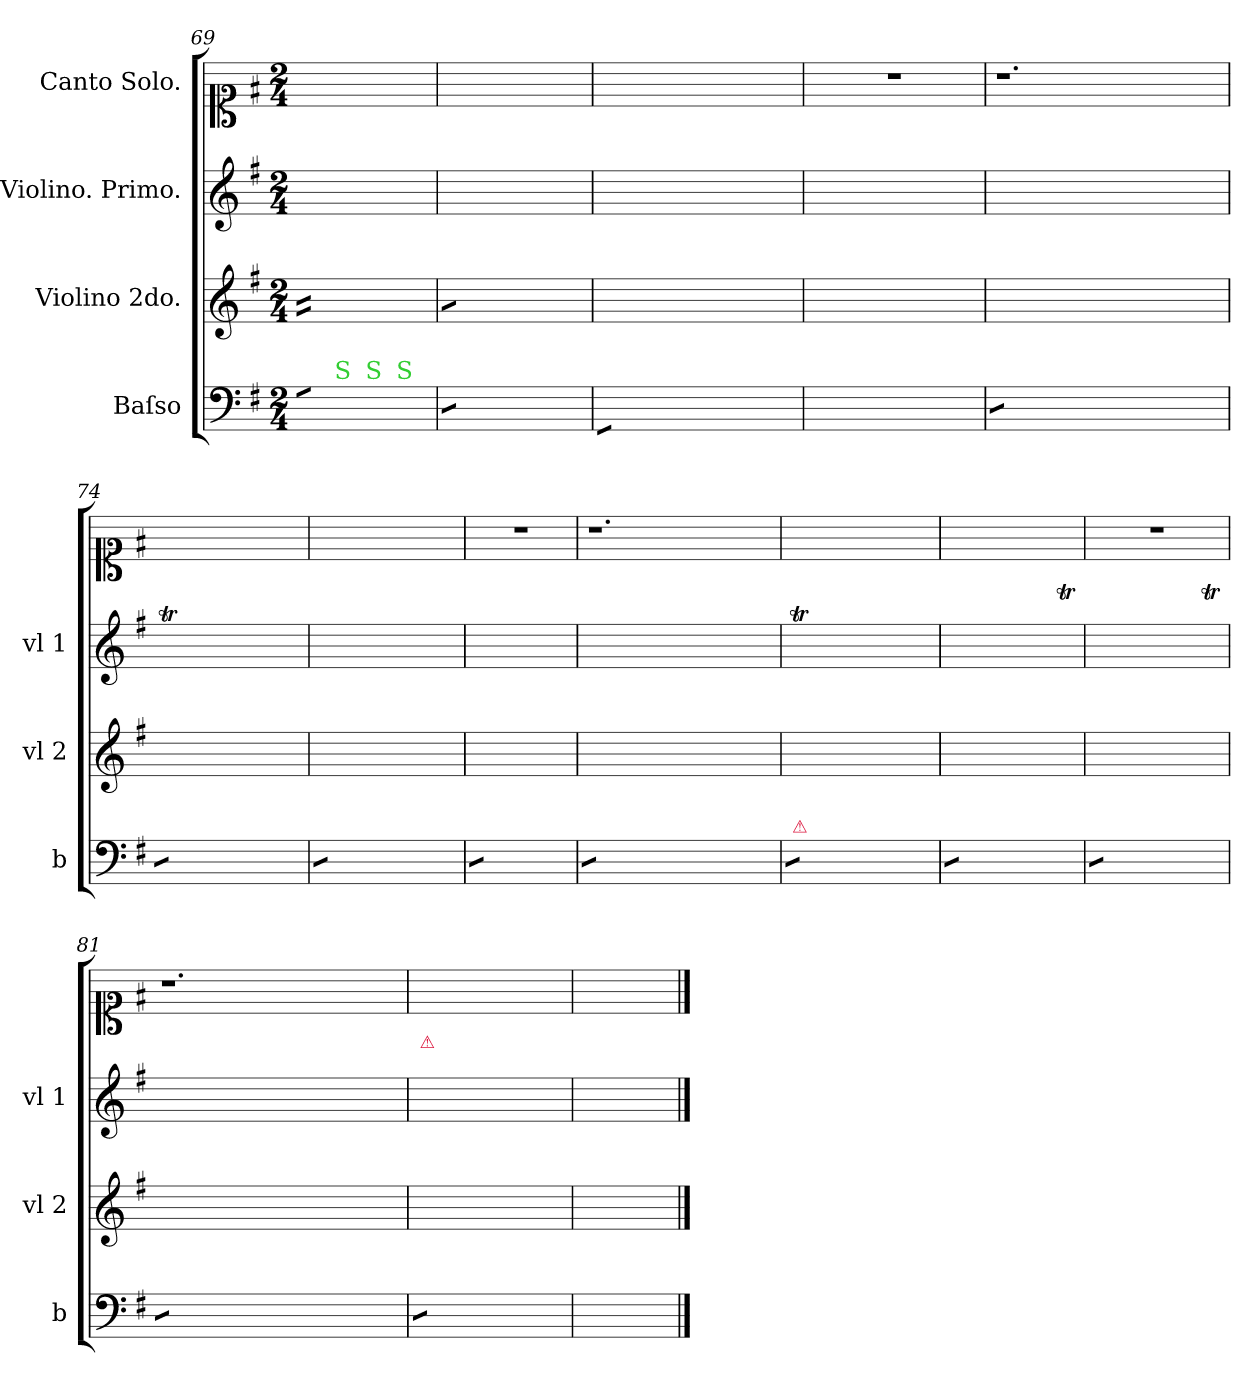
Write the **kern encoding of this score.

**kern	**kern	**kern	**kern
*part4	*part3	*part2	*part1
*staff4	*staff3	*staff2	*staff1
*I"Baſso	*I"Violino 2do.	*I"Violino. Primo.	*I"Canto Solo.
*I'b	*I'vl 2	*I'vl 1	*
*clefF4	*clefG2	*clefG2	*clefC1
*k[f#]	*k[f#]	*k[f#]	*k[f#]
*G:	*G:	*G:	*G:
*M2/4	*M2/4	*M2/4	*M2/4
=69	=69	=69	=69
*	*^	*	*
!LO:TX:a:color=limegreen:t=S	!	!	!	!
*^	*	*	*	*
*	*^	*	*	*	*
*	*	*^	*	*	*	*
*tremolo	*	*	*	*	*	*	*
*	*	*	*	*tremolo	*	*	*
8G\yyL	8ryy	4ryy	4.ryy	8b/yyL	8g\yyL	8dd'\Lyy	2ryy
!	!LO:TX:a:color=limegreen:t=S	!	!	!	!	!	!
8G\yy	4.ryy	.	.	8b/yy	8g\yy	8b'\Jyy	.
!	!	!LO:TX:a:color=limegreen:t=S	!	!	!	!	!
8G\yy	.	4ryy	.	8b/yy	8g\yy	8g\Lyy	.
!	!	!	!LO:TX:a:color=limegreen:t=S	!	!	!	!
8G\yyJ	.	.	8ryy	8b/yyJ	8g\yyJ	16b\Lyy	.
.	.	.	.	.	.	16dd\JJyy	.
*v	*v	*v	*v	*	*	*	*
=70	=70	=70	=70	=70
8D\yyL	8a/yyL	8f#\yyL	8cc\Lyy	2ryy
8D\yy	8a/yy	8f#\yy	8a\Jyy	.
8D\yy	8a/yy	8f#\yy	16aa'\LLyy	.
.	.	.	16ff#'\yy	.
8D\yyJ	8a/yyJ	8f#\yyJ	16dd'\yy	.
*	*Xtremolo	*	*	*
.	.	.	16cc'\JJyy	.
*	*v	*v	*	*
=71	=71	=71	=71
8GG/yyL	16g/LLyy	16b\LLyy	2ryy
.	16a/yy	16cc\yy	.
8GG/yy	16a/yy	16cc#X\yy	.
.	16b/JJyy	16dd\JJyy	.
8GG/yy	24b\LLyy	24dd\LLyy	.
.	24cc\yy	24ee\yy	.
.	24dd\JJyy	24ff#\JJyy	.
8GG/yyJ	24ee\LLyy	24gg\LLyy	.
*Xtremolo	*	*	*
.	24dd\yy	24ff#\yy	.
.	24cc\JJyy	24ee\JJyy	.
=72	=72	=72	=72
8C/Lyy	16ee\LLyy	16ee\LLyy	2r
.	16cc\yy	16ccn\yy	.
8C/yy	16cc\yy	16cc\yy	.
.	16b\JJyy	16b\JJyy	.
8C/yy	16a/LLyy	16a/LLyy	.
.	16g/yy	16g/yy	.
8C#X/Jyy	16f#/yy	16f#/yy	.
.	16e/JJyy	16e/JJyy	.
=73	=73	=73	=73
*tremolo	*	*	*
8D\yyL	8e/Lyy	8e/Lyy	1.r
8D\yy	8d/Jyy	8d/Jyy	.
8D\yy	8d/Lyy	8dd\Lyy	.
8D\yyJ	8d/Jyy	8dd\Jyy	.
1ryy	1ryy	1ryy	.
=74	=74	=74	=74
8D\yyL	4b\yy	4ddT\yy	2ryy
8D\yy	.	.	.
8D\yy	24b\LLyy	24dd\LLyy	.
.	24cc\yy	24ee\yy	.
.	24dd\JJyy	24ff#\JJyy	.
8D\yyJ	24ee\LLyy	24gg\LLyy	.
.	24ff#\yy	24aa\yy	.
.	24gg\JJyy	24bb\JJyy	.
=75	=75	=75	=75
8D\yyL	16gg\LLyy	16bb\LLyy	2ryy
.	16gg\yy	16aa\yy	.
8D\yy	16ff#\yy	16aa\yy	.
.	16aa\JJyy	16ccc\JJyy	.
8D\yy	16aa\LLyy	16ccc\LLyy	.
.	16gg\yy	16bb\yy	.
8D\yyJ	16gg\yy	16bb\yy	.
.	16bb\JJyy	16ddd\JJyy	.
=76	=76	=76	=76
8D\yyL	16bb'\LLyy	16ddd\LLyy	2r
.	16aa'\JJyy	16ccc\JJyy	.
8D\yy	4aa\yy	4ccc\yy	.
8D\yy	.	.	.
8D\yyJ	8gg\yy	8bb\yy	.
=77	=77	=77	=77
8D\yyL	8gg\Lyy	8bb'\Lyy	1.r
8D\yy	8ff#\Jyy	8aa'\Jyy	.
8D\yy	8d/Lyy	8dd'\Lyy	.
8D\yyJ	8d/Jyy	8dd'\Jyy	.
1ryy	1ryy	1ryy	.
=78	=78	=78	=78
!LO:TX:a:color=crimson:t=⚠	!	!	!
8D\yyL	4b\yy	4ddT\yy	2ryy
8D\yy	.	.	.
8D\yy	24b\LLyy	24dd\LLyy	.
.	24cc\yy	24ee\yy	.
.	24dd\JJyy	24ff#\JJyy	.
8D\yyJ	24ee\LLyy	24gg\LLyy	.
.	24ff#\yy	24aa\yy	.
.	24gg\JJyy	24bb\JJyy	.
=79	=79	=79	=79
8D\yyL	16gg\LLyy	16bb\LLyy	2ryy
.	16ff#\yy	16aa\yy	.
8D\yy	16ff#\yy	16aa\yy	.
.	16aa\JJyy	16ccc\JJyy	.
8D\yy	16aa\LLyy	16ccc\LLyy	.
.	16gg\Jyy	16bb\Jyy	.
8D\yyJ	8gg\Jyy	8bbt\Jyy	.
=80	=80	=80	=80
8D\yyL	16gg\LLyy	16bb\LLyy	2r
.	16ff#\yy	16aa\yy	.
8D\yy	16ff#\yy	16aa\yy	.
.	16aa\JJyy	16ccc\JJyy	.
8D\yy	16aa\LLyy	16ccc\LLyy	.
.	16gg\Jyy	16bb\Jyy	.
8D\yyJ	8gg\Jyy	8bbt\Jyy	.
=81	=81	=81	=81
8D\yyL	16gg\LLyy	16bb\LLyy	1.r
.	16bb\yy	16ddd\yy	.
8D\yy	16b\yy	16gg\yy	.
.	16dd\JJyy	16bb\JJyy	.
8D\yy	16cc\LLyy	16aa\LLyy	.
.	16ee\yy	16ccc\yy	.
8D\yyJ	16dd\yy	16bb\yy	.
.	16cc\JJyy	16aa\JJyy	.
1ryy	1ryy	1ryy	.
=82	=82	=82	=82
!	!	!LO:TX:a:color=crimson:t=⚠	!
8D\yyL	16gg\LLyy	16bb\LLyy	2ryy
.	16bb\yy	16ddd\yy	.
8D\yy	16b\yy	16gg\yy	.
.	16dd\JJyy	16bb\JJyy	.
8D\yy	16cc\LLyy	16aa\LLyy	.
.	16ee\yy	16ccc\yy	.
8D\yyJ	16dd\yy	16bb\yy	.
*Xtremolo	*	*	*
.	16cc\JJyy	16aa\JJyy	.
=83	=83	=83	=83
8G\Lyy	8gg\Lyy	8bb\Lyy	2ryy
8D\Jyy	8gg\Jyy	8bb\Jyy	.
4GG/yy	4gg\yy	4bb\yy	.
==	==	==	==
*-	*-	*-	*-
